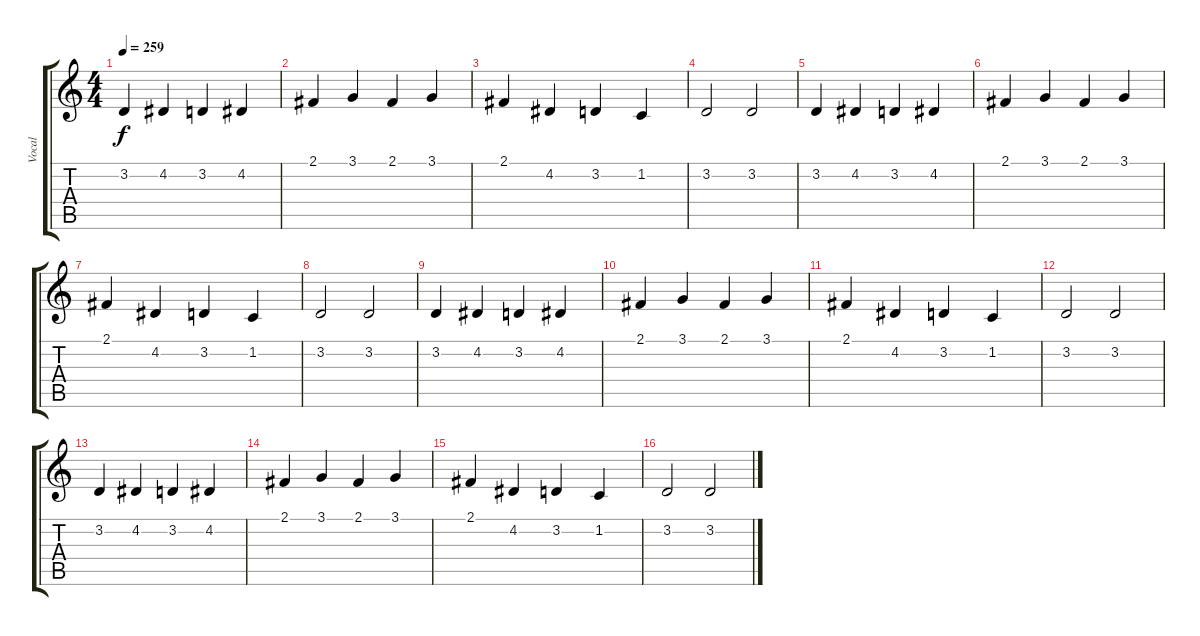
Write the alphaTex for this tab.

\track ("Vocal" "Vocal") {instrument harmonica}
\staff {score tabs}
\tuning (E4 B3 G3 D3 A2 E2) {hide}
\ts (4 4)
\tempo 259
\clef g2
\ks c
3.2.4{dy f} 4.2.4 3.2.4 4.2.4 |
2.1.4 3.1.4 2.1.4 3.1.4 |
2.1.4 4.2.4 3.2.4 1.2.4 |
3.2.2 3.2.2 |
3.2.4 4.2.4 3.2.4 4.2.4 |
2.1.4 3.1.4 2.1.4 3.1.4 |
2.1.4 4.2.4 3.2.4 1.2.4 |
3.2.2 3.2.2 |
3.2.4 4.2.4 3.2.4 4.2.4 |
2.1.4 3.1.4 2.1.4 3.1.4 |
2.1.4 4.2.4 3.2.4 1.2.4 |
3.2.2 3.2.2 |
3.2.4 4.2.4 3.2.4 4.2.4 |
2.1.4 3.1.4 2.1.4 3.1.4 |
2.1.4 4.2.4 3.2.4 1.2.4 |
3.2.2 3.2.2
